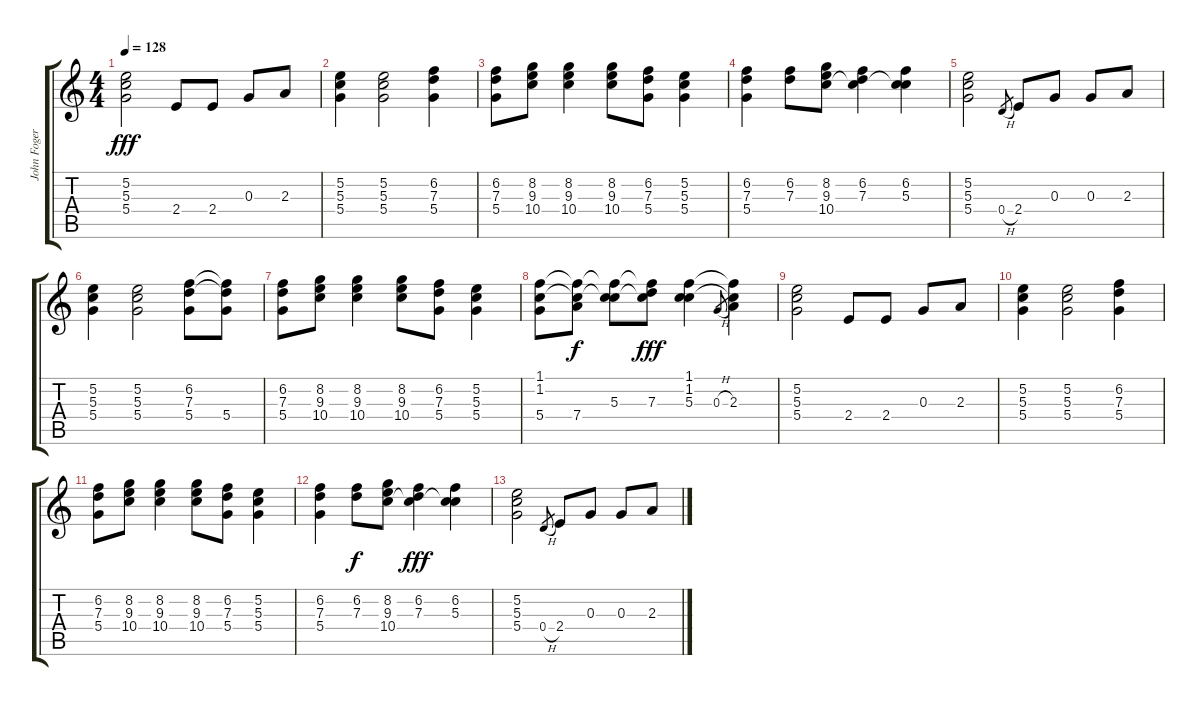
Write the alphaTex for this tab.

\track ("John Fogerty" "John Foger") {instrument acousticguitarnylon}
\staff {score tabs}
\tuning (E4 B3 G3 D3 A2 E2) {hide}
\ts (4 4)
\tempo 128
\clef g2
\ks c
(5.2 5.3 5.4).2{dy fff} 2.4.8 2.4.8 0.3.8 2.3.8 |
(5.2 5.3 5.4).4 (5.2 5.3 5.4).2 (6.2 7.3 5.4).4 |
(6.2 7.3 5.4).8 (8.2 9.3 10.4).8 (8.2 9.3 10.4).4 (8.2 9.3 10.4).8 (6.2 7.3 5.4).8 (5.2 5.3 5.4).4 |
(6.2 7.3 5.4).4 (6.2 7.3).8 (8.2 9.3 10.4).8 (6.2 7.3 10.4{t}).4 (6.2 5.3 10.4{t}).4 |
(5.2 5.3 5.4).2 0.4{h}.8{gr} 2.4.8 0.3.8 0.3.8 2.3.8 |
(5.2 5.3 5.4).4{volume 10} (5.2 5.3 5.4).2 (6.2 7.3 5.4).8 (6.2{t} 7.3{t} 5.4).8 |
(6.2 7.3 5.4).8{volume 12} (8.2 9.3 10.4).8 (8.2 9.3 10.4).4 (8.2 9.3 10.4).8 (6.2 7.3 5.4).8 (5.2 5.3 5.4).4 |
(1.1 1.2 5.4).8{volume 10} (1.1{t} 1.2{t} 7.4).8{dy f} (1.1{t} 1.2{t} 5.3).8 (1.1{t} 1.2{t} 7.3).8{dy fff} (1.1 1.2 5.3).4 0.3{h}.8{gr} (1.1{t} 1.2{t} 2.3).4 |
(5.2 5.3 5.4).2{volume 8} 2.4.8 2.4.8 0.3.8 2.3.8 |
(5.2 5.3 5.4).4{volume 6} (5.2 5.3 5.4).2 (6.2 7.3 5.4).4 |
(6.2 7.3 5.4).8{volume 5} (8.2 9.3 10.4).8 (8.2 9.3 10.4).4 (8.2 9.3 10.4).8 (6.2 7.3 5.4).8 (5.2 5.3 5.4).4 |
(6.2 7.3 5.4).4{volume 4} (6.2 7.3).8{dy f} (8.2 9.3 10.4).8 (6.2 7.3 10.4{t}).4{dy fff} (6.2 5.3 10.4{t}).4 |
(5.2 5.3 5.4).2{volume 3} 0.4{h}.8{gr} 2.4.8 0.3.8 0.3.8 2.3.8
